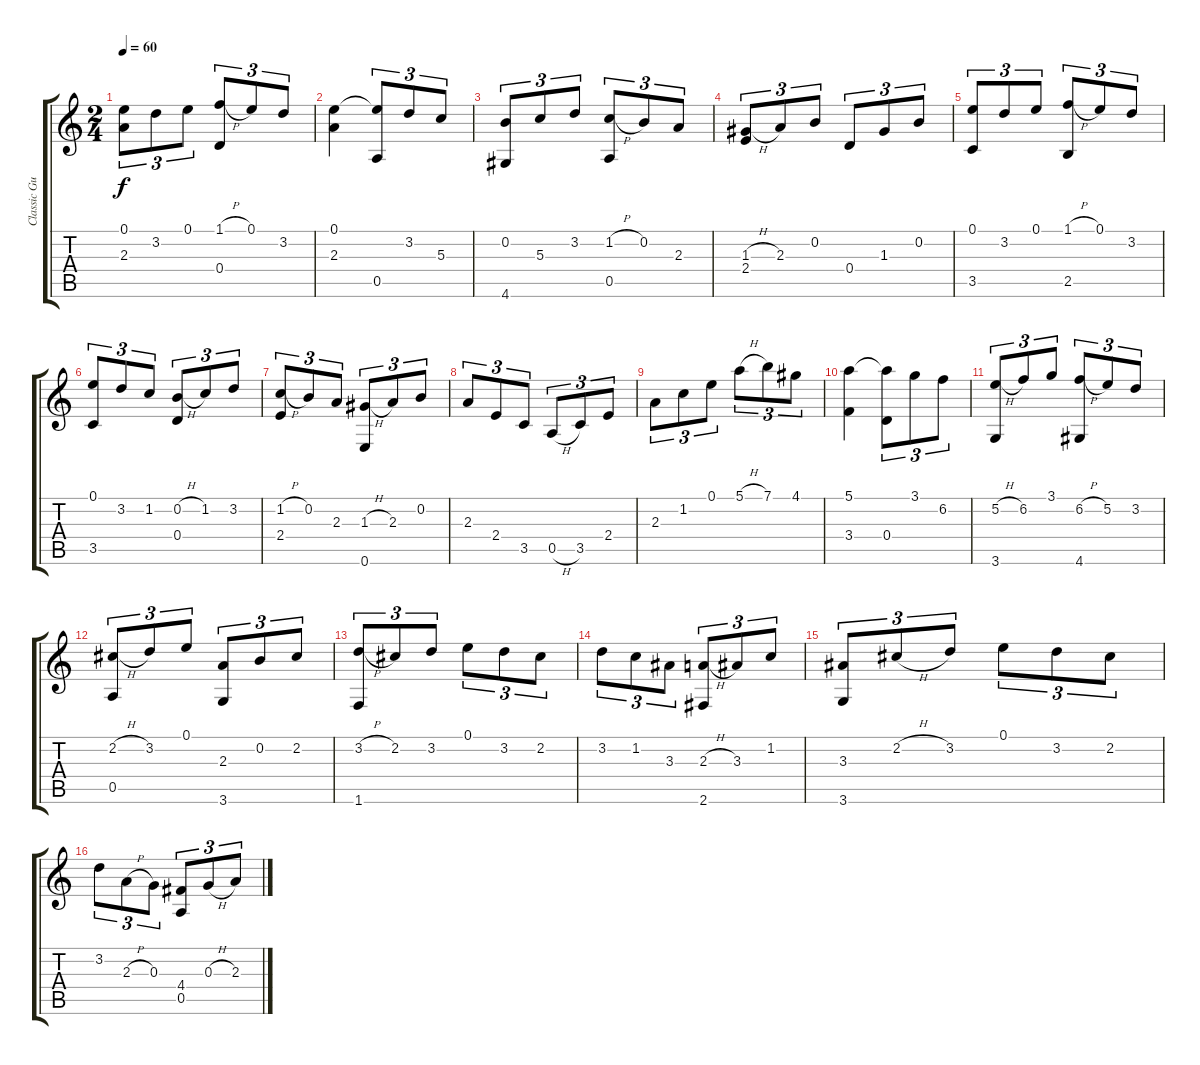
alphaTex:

\track ("Classic Guitar" "Classic Gu") {instrument acousticguitarnylon}
\staff {score tabs}
\tuning (E4 B3 G3 D3 A2 E2) {hide}
\ts (2 4)
\tempo 60
\clef g2
\ks c
(0.1 2.3).8{tu (3 2) dy f} 3.2.8{tu (3 2)} 0.1.8{tu (3 2)} (1.1{h} 0.4).8{tu (3 2)} 0.1.8{tu (3 2)} 3.2.8{tu (3 2)} |
(0.1 2.3).4 (0.1{t} 0.5).8{tu (3 2)} 3.2.8{tu (3 2)} 5.3.8{tu (3 2)} |
(0.2 4.6).8{tu (3 2)} 5.3.8{tu (3 2)} 3.2.8{tu (3 2)} (1.2{h} 0.5).8{tu (3 2)} 0.2.8{tu (3 2)} 2.3.8{tu (3 2)} |
(1.3{h} 2.4).8{tu (3 2)} 2.3.8{tu (3 2)} 0.2.8{tu (3 2)} 0.4.8{tu (3 2)} 1.3.8{tu (3 2)} 0.2.8{tu (3 2)} |
(0.1 3.5).8{tu (3 2)} 3.2.8{tu (3 2)} 0.1.8{tu (3 2)} (1.1{h} 2.5).8{tu (3 2)} 0.1.8{tu (3 2)} 3.2.8{tu (3 2)} |
(0.1 3.5).8{tu (3 2)} 3.2.8{tu (3 2)} 1.2.8{tu (3 2)} (0.2{h} 0.4).8{tu (3 2)} 1.2.8{tu (3 2)} 3.2.8{tu (3 2)} |
(1.2{h} 2.4).8{tu (3 2)} 0.2.8{tu (3 2)} 2.3.8{tu (3 2)} (1.3{h} 0.6).8{tu (3 2)} 2.3.8{tu (3 2)} 0.2.8{tu (3 2)} |
2.3.8{tu (3 2)} 2.4.8{tu (3 2)} 3.5.8{tu (3 2)} 0.5{h}.8{tu (3 2)} 3.5.8{tu (3 2)} 2.4.8{tu (3 2)} |
2.3.8{tu (3 2)} 1.2.8{tu (3 2)} 0.1.8{tu (3 2)} 5.1{h}.8{tu (3 2)} 7.1.8{tu (3 2)} 4.1.8{tu (3 2)} |
(5.1 3.4).4 (5.1{t} 0.4).8{tu (3 2)} 3.1.8{tu (3 2)} 6.2.8{tu (3 2)} |
(5.2{h} 3.6).8{tu (3 2)} 6.2.8{tu (3 2)} 3.1.8{tu (3 2)} (6.2{h} 4.6).8{tu (3 2)} 5.2.8{tu (3 2)} 3.2.8{tu (3 2)} |
(2.2{h} 0.5).8{tu (3 2)} 3.2.8{tu (3 2)} 0.1.8{tu (3 2)} (2.3 3.6).8{tu (3 2)} 0.2.8{tu (3 2)} 2.2.8{tu (3 2)} |
(3.2{h} 1.6).8{tu (3 2)} 2.2.8{tu (3 2)} 3.2.8{tu (3 2)} 0.1.8{tu (3 2)} 3.2.8{tu (3 2)} 2.2.8{tu (3 2)} |
3.2.8{tu (3 2)} 1.2.8{tu (3 2)} 3.3.8{tu (3 2)} (2.3{h} 2.6).8{tu (3 2)} 3.3.8{tu (3 2)} 1.2.8{tu (3 2)} |
(3.3 3.6).8{tu (3 2)} 2.2{h}.8{tu (3 2)} 3.2.8{tu (3 2)} 0.1.8{tu (3 2)} 3.2.8{tu (3 2)} 2.2.8{tu (3 2)} |
3.2.8{tu (3 2)} 2.3{h}.8{tu (3 2)} 0.3.8{tu (3 2)} (4.4 0.5).8{tu (3 2)} 0.3{h}.8{tu (3 2)} 2.3.8{tu (3 2)}
